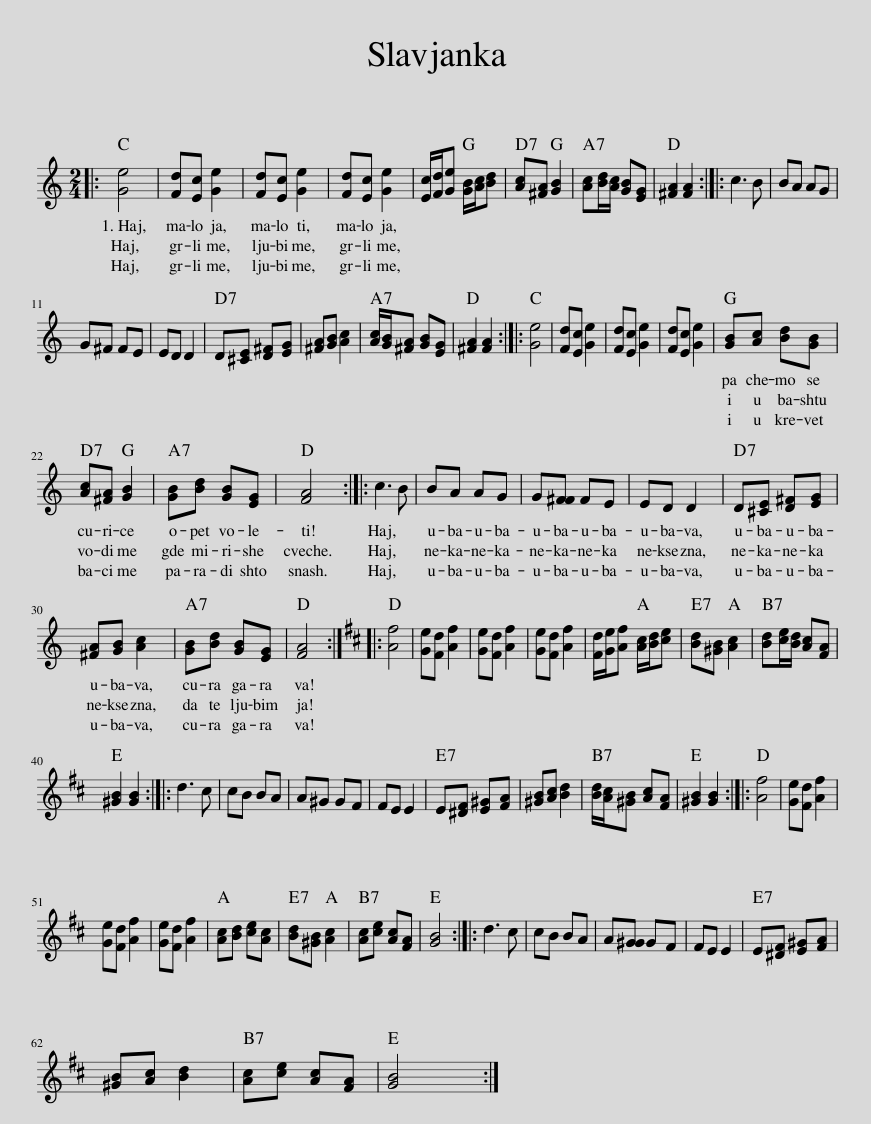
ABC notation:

X:1
L:1/8
M:2/4
I:linebreak $
K:C
V:1 treble
V:1
|: [Ge]4 | [Fd][Ec] [Ge]2 | [Fd][Ec] [Ge]2 | [Fd][Ec] [Ge]2 | [Ec]/[Fd]/[Ge] [GB]/[Ac]/[Bd] | %5
 [Ac][^FA] [GB]2 | [Ac][Bd]/[Ac]/ [GB][EG] | [^FA]2 [FA]2 :: c3 B | BA AG |$ %10
 G^F FE | ED D2 | D[^CE] [D^F][EG] | [^FA][GB] [Ac]2 | [Ac]/[GB]/[^FA] [GB][EG] | %15
 [^FA]2 [FA]2 :: [Ge]4 | [Fd][Ec] [Ge]2 | [Fd][Ec] [Ge]2 | [Fd][Ec] [Ge]2 | %20
 [GB][Ac] [Bd][GB] |$ [Ac][^FA] [GB]2 | [GB][Bd] [GB][EG] | [FA]4 :: c3 B | %25
 BA AG | G[^FF] FE | ED D2 | D[^CE] [D^F][EG] |$ [^FA][GB] [Ac]2 | %30
 [GB][Bd] [GB][EG] | [FA]4 ::[K:D] [Af]4 | [Ge][Fd] [Af]2 | [Ge][Fd] [Af]2 | %35
 [Ge][Fd] [Af]2 | [Fd]/[Ge]/[Af] [Ac]/[Bd]/[ce] | [Bd][^GB] [Ac]2 | [Bd][ce]/[Bd]/ [Ac][FA] |$ [^GB]2 [GB]2 :: %40
 d3 c | cB BA | A^G GF | FE E2 | E[^DF] [E^G][FA] | %45
 [^GB][Ac] [Bd]2 | [Bd]/[Ac]/[^GB] [Ac][FA] | [^GB]2 [GB]2 :: [Af]4 | [Ge][Fd] [Af]2 |$ %50
 [Ge][Fd] [Af]2 | [Ge][Fd] [Af]2 | [Ac][Bd] [ce][Ac] | [Bd][^GB] [Ac]2 | [Ac][ce] [Ac][FA] | %55
 [GB]4 :: d3 c | cB BA | A[^GG] GF | FE E2 | %60
 E[^DF] [E^G][FA] |$ [^GB][Ac] [Bd]2 | [Ac][ce] [Ac][FA] | [GB]4 :| %64
